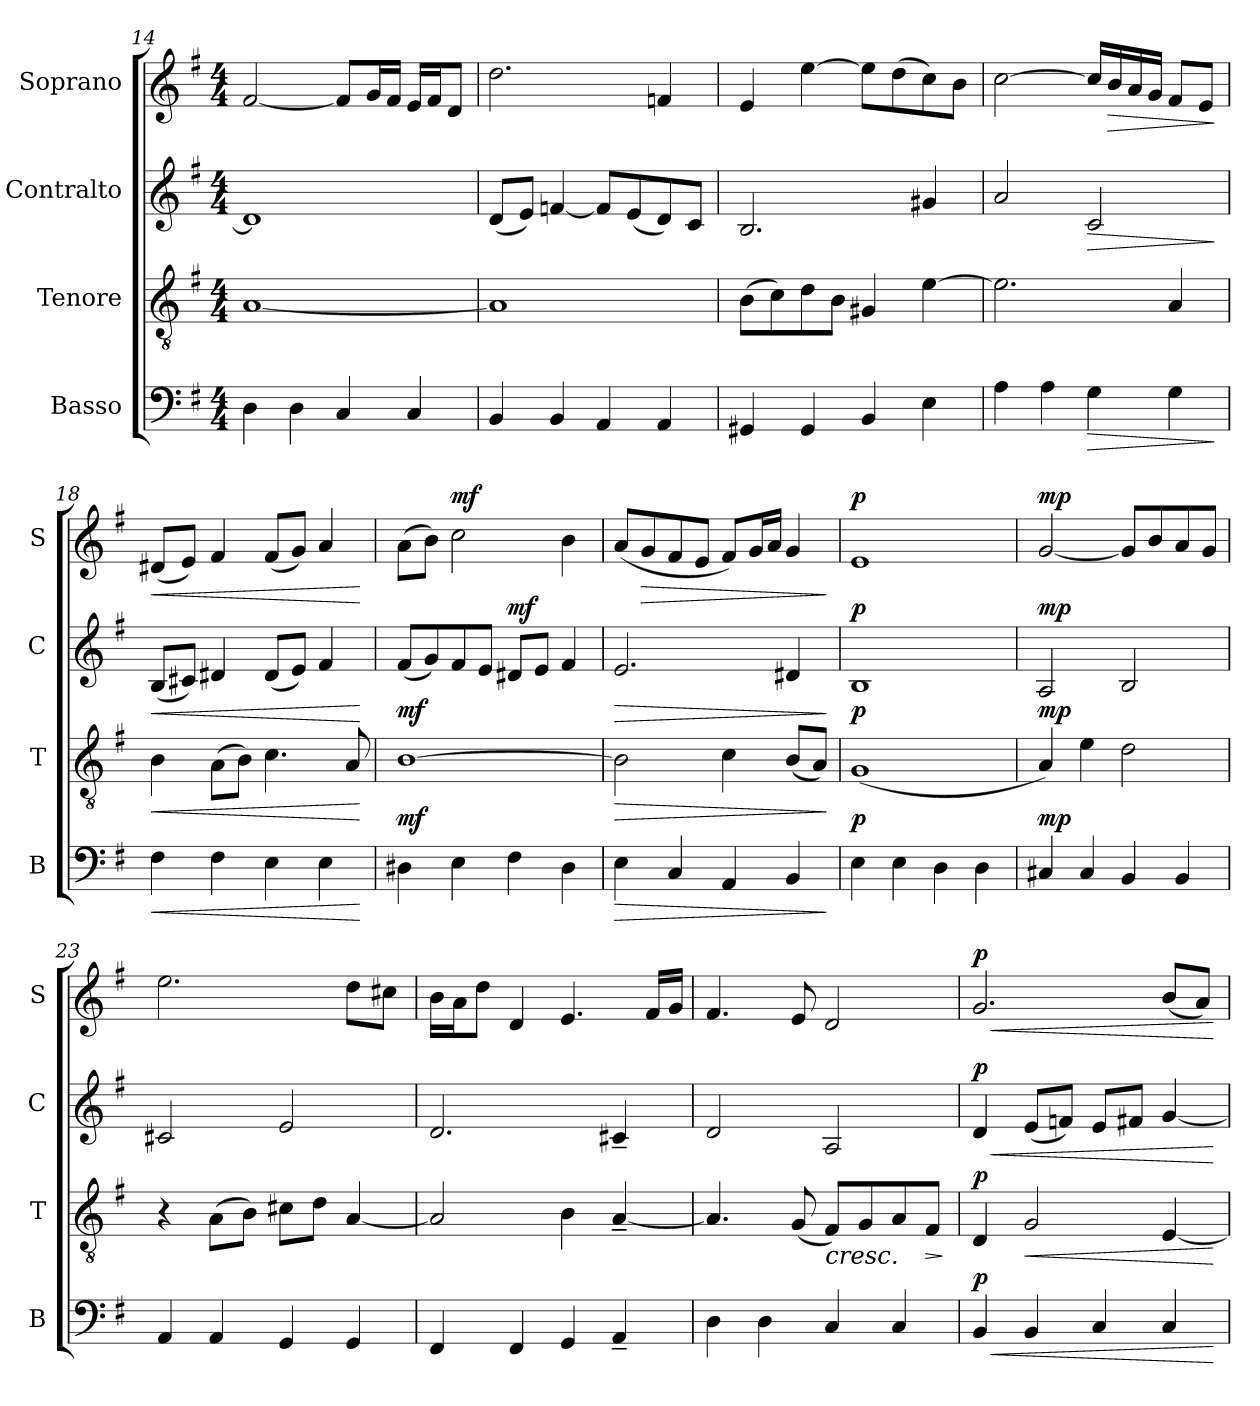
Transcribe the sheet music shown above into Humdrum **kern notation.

**kern	**dynam	**kern	**dynam	**kern	**dynam	**kern	**dynam
*part4	*part4	*part3	*part3	*part2	*part2	*part1	*part1
*staff4	*staff4	*staff3	*staff3	*staff2	*staff2	*staff1	*staff1
*I"Basso	*	*I"Tenore	*	*I"Contralto	*	*I"Soprano	*
*I'B	*	*I'T	*	*I'C	*	*I'S	*
*clefF4	*	*clefGv2	*	*clefG2	*	*clefG2	*
*k[f#]	*	*k[f#]	*	*k[f#]	*	*k[f#]	*
*M4/4	*	*M4/4	*	*M4/4	*	*M4/4	*
=14	=14	=14	=14	=14	=14	=14	=14
4D\	.	[1A	.	1d]	.	[2f#/	.
4D\	.	.	.	.	.	.	.
4C/	.	.	.	.	.	8f#/L]	.
.	.	.	.	.	.	16g/L	.
.	.	.	.	.	.	16f#/JJ	.
4C/	.	.	.	.	.	16e/LL	.
.	.	.	.	.	.	16f#/J	.
.	.	.	.	.	.	8d/J	.
=15	=15	=15	=15	=15	=15	=15	=15
4BB/	.	1A]	.	(8d/L	.	2.dd\	.
.	.	.	.	8e/J)	.	.	.
4BB/	.	.	.	[4fn/	.	.	.
4AA/	.	.	.	8f/L]	.	.	.
.	.	.	.	(8e/	.	.	.
4AA/	.	.	.	8d/)	.	4fn/	.
.	.	.	.	8c/J	.	.	.
=16	=16	=16	=16	=16	=16	=16	=16
4GG#X/	.	(8B\L	.	2.B/	.	4e/	.
.	.	8c\)	.	.	.	.	.
4GG#/	.	8d\	.	.	.	[4ee\	.
.	.	8B\J	.	.	.	.	.
4BB/	.	4G#X/	.	.	.	8ee\L]	.
.	.	.	.	.	.	(8dd\	.
4E\	.	[4e\	.	4g#X/	.	8cc\)	.
.	.	.	.	.	.	8b\J	.
!!LO:LB:g=z
=17	=17	=17	=17	=17	=17	=17	=17
4A\	.	2.e\]	.	2a/	.	[2cc\	.
4A\	.	.	.	.	.	.	.
!	!LO:HP:b	!	!	!	!LO:HP:b	!	!
4G\	>	.	.	2c/	>	16cc/LL]	.
!	!	!	!	!	!	!	!LO:HP:b
.	.	.	.	.	.	16b/	>
.	.	.	.	.	.	16a/	.
.	.	.	.	.	.	16g/JJ	.
4G\	.	4A/	.	.	.	8f#/L	.
.	.	.	.	.	.	8e/J	.
.	]	.	.	.	]	.	]
=18	=18	=18	=18	=18	=18	=18	=18
!	!LO:HP:b	!	!LO:HP:b	!	!LO:HP:b	!	!LO:HP:b
4F#\	<	4B\	<	(8B/L	<	(8d#X/L	<
.	.	.	.	8c#X/J)	.	8e/J)	.
4F#\	.	(8A\L	.	4d#X/	.	4f#/	.
.	.	8B\J)	.	.	.	.	.
4E\	.	4.c\	.	(8d#/L	.	(8f#/L	.
.	.	.	.	8e/J)	.	8g/J)	.
4E\	.	.	.	4f#/	.	4a/	.
.	.	8A/	.	.	.	.	.
.	[	.	[	.	[	.	[
=19	=19	=19	=19	=19	=19	=19	=19
!	!LO:DY:a	!	!LO:DY:a	!	!	!	!
4D#X\	mf	[1B	mf	(8f#/L	.	(8a\L	.
.	.	.	.	8g/)	.	8b\J)	.
!	!	!	!	!	!	!	!LO:DY:a
4E\	.	.	.	8f#/	.	2cc\	mf
.	.	.	.	8e/J	.	.	.
!	!	!	!	!	!LO:DY:a	!	!
4F#\	.	.	.	8d#X/L	mf	.	.
.	.	.	.	8e/J	.	.	.
4D#\	.	.	.	4f#/	.	4b\	.
=20	=20	=20	=20	=20	=20	=20	=20
!	!LO:HP:b	!	!LO:HP:b	!	!LO:HP:b	!	!
4E\	>	2B\]	>	2.e/	>	(8a/L	.
!	!	!	!	!	!	!	!LO:HP:b
.	.	.	.	.	.	8g/	>
4C/	.	.	.	.	.	8f#/	.
.	.	.	.	.	.	8e/J	.
4AA/	.	4c\	.	.	.	8f#/L)	.
.	.	.	.	.	.	16g/L	.
.	.	.	.	.	.	16a/JJ	.
4BB/	.	(8B/L	.	4d#X/	.	4g/	.
.	.	8A/J)	.	.	.	.	.
.	]	.	]	.	]	.	]
!!LO:LB:g=z
=21	=21	=21	=21	=21	=21	=21	=21
!	!LO:DY:a	!	!LO:DY:a	!	!LO:DY:a	!	!LO:DY:a
4E\	p	(1G	p	1B	p	1e	p
4E\	.	.	.	.	.	.	.
4D\	.	.	.	.	.	.	.
4D\	.	.	.	.	.	.	.
=22	=22	=22	=22	=22	=22	=22	=22
!	!LO:DY:a	!	!LO:DY:a	!	!LO:DY:a	!	!LO:DY:a
4C#X/	mp	4A/)	mp	2A/	mp	[2g/	mp
4C#/	.	4e\	.	.	.	.	.
4BB/	.	2d\	.	2B/	.	8g/L]	.
.	.	.	.	.	.	8b/	.
4BB/	.	.	.	.	.	8a/	.
.	.	.	.	.	.	8g/J	.
=23	=23	=23	=23	=23	=23	=23	=23
4AA/	.	4r	.	2c#X/	.	2.ee\	.
4AA/	.	(8A\L	.	.	.	.	.
.	.	8B\J)	.	.	.	.	.
4GG/	.	8c#X\L	.	2e/	.	.	.
.	.	8d\J	.	.	.	.	.
4GG/	.	[4A/	.	.	.	8dd\L	.
.	.	.	.	.	.	8cc#X\J	.
=24	=24	=24	=24	=24	=24	=24	=24
4FF#/	.	2A/]	.	2.d/	.	16b\LL	.
.	.	.	.	.	.	16a\J	.
.	.	.	.	.	.	8dd\J	.
4FF#/	.	.	.	.	.	4d/	.
4GG/	.	4B\	.	.	.	4.e/	.
4AA~/	.	[4A~/	.	4c#X~/	.	.	.
.	.	.	.	.	.	16f#/LL	.
.	.	.	.	.	.	16g/JJ	.
!!LO:PB:g=z
=25	=25	=25	=25	=25	=25	=25	=25
4D\	.	4.A/]	.	2d/	.	4.f#/	.
4D\	.	.	.	.	.	.	.
.	.	(8G/	.	.	.	8e/	.
!	!	!	!LO:HP:b	!	!	!	!
4C/	.	8F#/L)	<	2A/	.	2d/	.
.	.	8G/	.	.	.	.	.
4C/	.	8A/	.	.	.	.	.
!	!	!	!LO:HP:b	!	!	!	!
.	.	8F#/J	>	.	.	.	.
.	.	.	[ ]	.	.	.	.
=26	=26	=26	=26	=26	=26	=26	=26
!	!LO:HP:b	!	!	!	!LO:HP:b	!	!LO:HP:b
!	!LO:DY:n=1:a	!	!LO:DY:a	!	!LO:DY:n=1:a	!	!LO:DY:n=1:a
4BB/	< p	4D/	p	4d/	< p	2.g/	< p
!	!	!	!LO:HP:b	!	!	!	!
4BB/	.	2G/	<	(8e/L	.	.	.
.	.	.	.	8fn/J)	.	.	.
4C/	.	.	.	8e/L	.	.	.
.	.	.	.	8f#X/J	.	.	.
4C/	.	[4E/	.	[4g/	.	(8b/L	.
.	.	.	.	.	.	8a/J)	.
.	[	.	[	.	[	.	[
=	=	=	=	=	=	=	=
*-	*-	*-	*-	*-	*-	*-	*-
